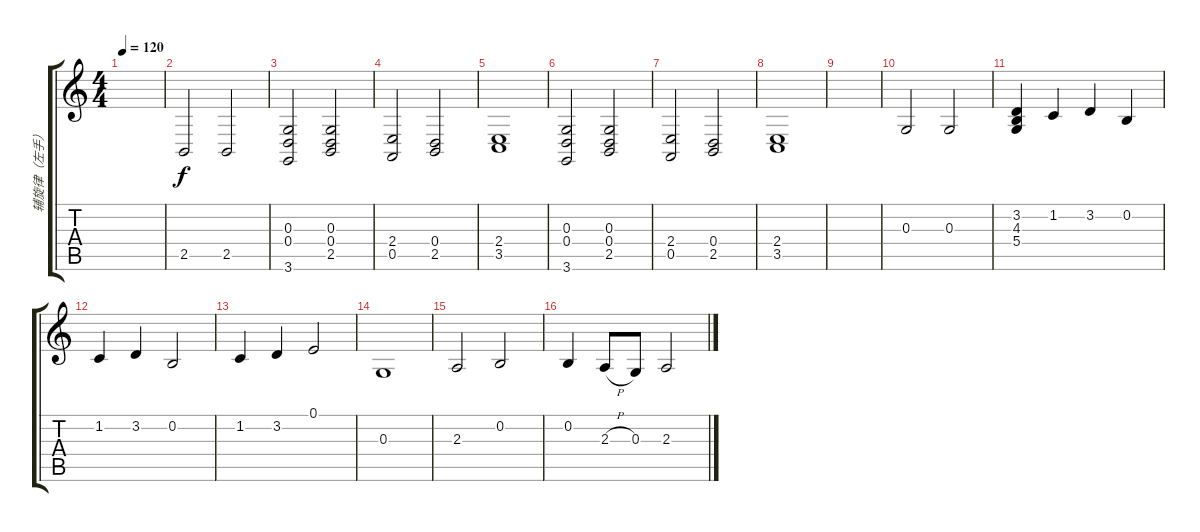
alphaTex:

\track ("辅旋律（左手）" "辅旋律（左手）") {instrument acousticgrandpiano}
\staff {score tabs}
\tuning (E4 B3 G3 D3 A2 E2) {hide}
\ts (4 4)
\tempo 120
\clef g2
\ks c
|
2.5.2 2.5.2 |
(0.3 0.4 3.6).2 (0.3 0.4 2.5).2 |
(2.4 0.5).2 (0.4 2.5).2 |
(2.4 3.5).1 |
(0.3 0.4 3.6).2 (0.3 0.4 2.5).2 |
(2.4 0.5).2 (0.4 2.5).2 |
(2.4 3.5).1 |
|
0.3.2 0.3.2 |
(3.2 4.3 5.4).4 1.2.4 3.2.4 0.2.4 |
1.2.4 3.2.4 0.2.2 |
1.2.4 3.2.4 0.1.2 |
0.3.1 |
2.3.2 0.2.2 |
0.2.4 2.3{h}.8 0.3.8 2.3.2
